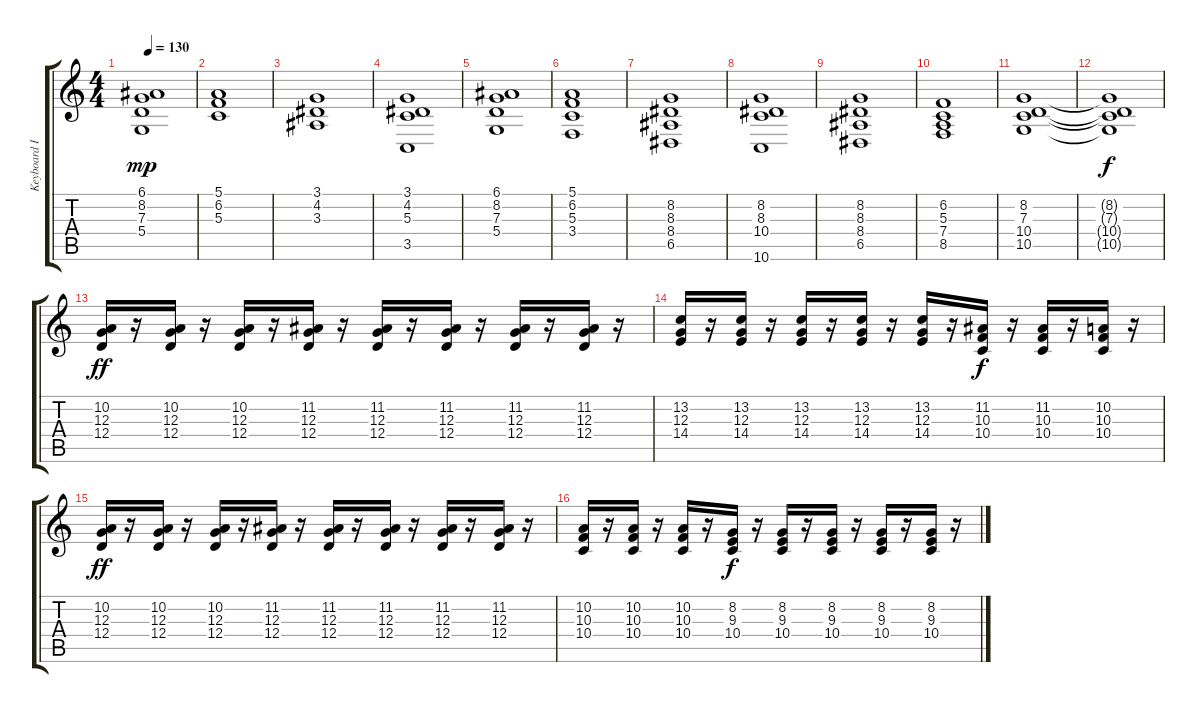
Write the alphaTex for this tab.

\track ("Keyboard I" "Keyboard I") {instrument pad2warm}
\staff {score tabs}
\tuning (E4 B3 G3 D3 A2 D2) {hide}
\ts (4 4)
\tempo 130
\clef g2
\ks c
(6.1 8.2 7.3 5.4).1{dy mp} |
(5.1 6.2 5.3).1 |
(3.1 4.2 3.3).1 |
(3.1 4.2 5.3 3.5).1 |
(6.1 8.2 7.3 5.4).1 |
(5.1 6.2 5.3 3.4).1 |
(8.2 8.3 8.4 6.5).1 |
(8.2 8.3 10.4 10.6).1 |
(8.2 8.3 8.4 6.5).1 |
(6.2 5.3 7.4 8.5).1 |
(8.2 7.3 10.4 10.5).1 |
(8.2{t} 7.3{t} 10.4{t} 10.5{t}).1{dy f} |
(10.2 12.3 12.4).16{dy ff volume 13 instrument stringensemble1} r.16 (10.2 12.3 12.4).16 r.16 (10.2 12.3 12.4).16 r.16 (11.2 12.3 12.4).16 r.16 (11.2 12.3 12.4).16 r.16 (11.2 12.3 12.4).16 r.16 (11.2 12.3 12.4).16 r.16 (11.2 12.3 12.4).16 r.16 |
(13.2 12.3 14.4).16 r.16 (13.2 12.3 14.4).16 r.16 (13.2 12.3 14.4).16 r.16 (13.2 12.3 14.4).16 r.16 (13.2 12.3 14.4).16 r.16 (11.2 10.3 10.4).16{dy f} r.16 (11.2 10.3 10.4).16 r.16 (10.2 10.3 10.4).16 r.16 |
(10.2 12.3 12.4).16{dy ff} r.16 (10.2 12.3 12.4).16 r.16 (10.2 12.3 12.4).16 r.16 (11.2 12.3 12.4).16 r.16 (11.2 12.3 12.4).16 r.16 (11.2 12.3 12.4).16 r.16 (11.2 12.3 12.4).16 r.16 (11.2 12.3 12.4).16 r.16 |
(10.2 10.3 10.4).16 r.16 (10.2 10.3 10.4).16 r.16 (10.2 10.3 10.4).16 r.16 (8.2 9.3 10.4).16{dy f} r.16 (8.2 9.3 10.4).16 r.16 (8.2 9.3 10.4).16 r.16 (8.2 9.3 10.4).16 r.16 (8.2 9.3 10.4).16 r.16
